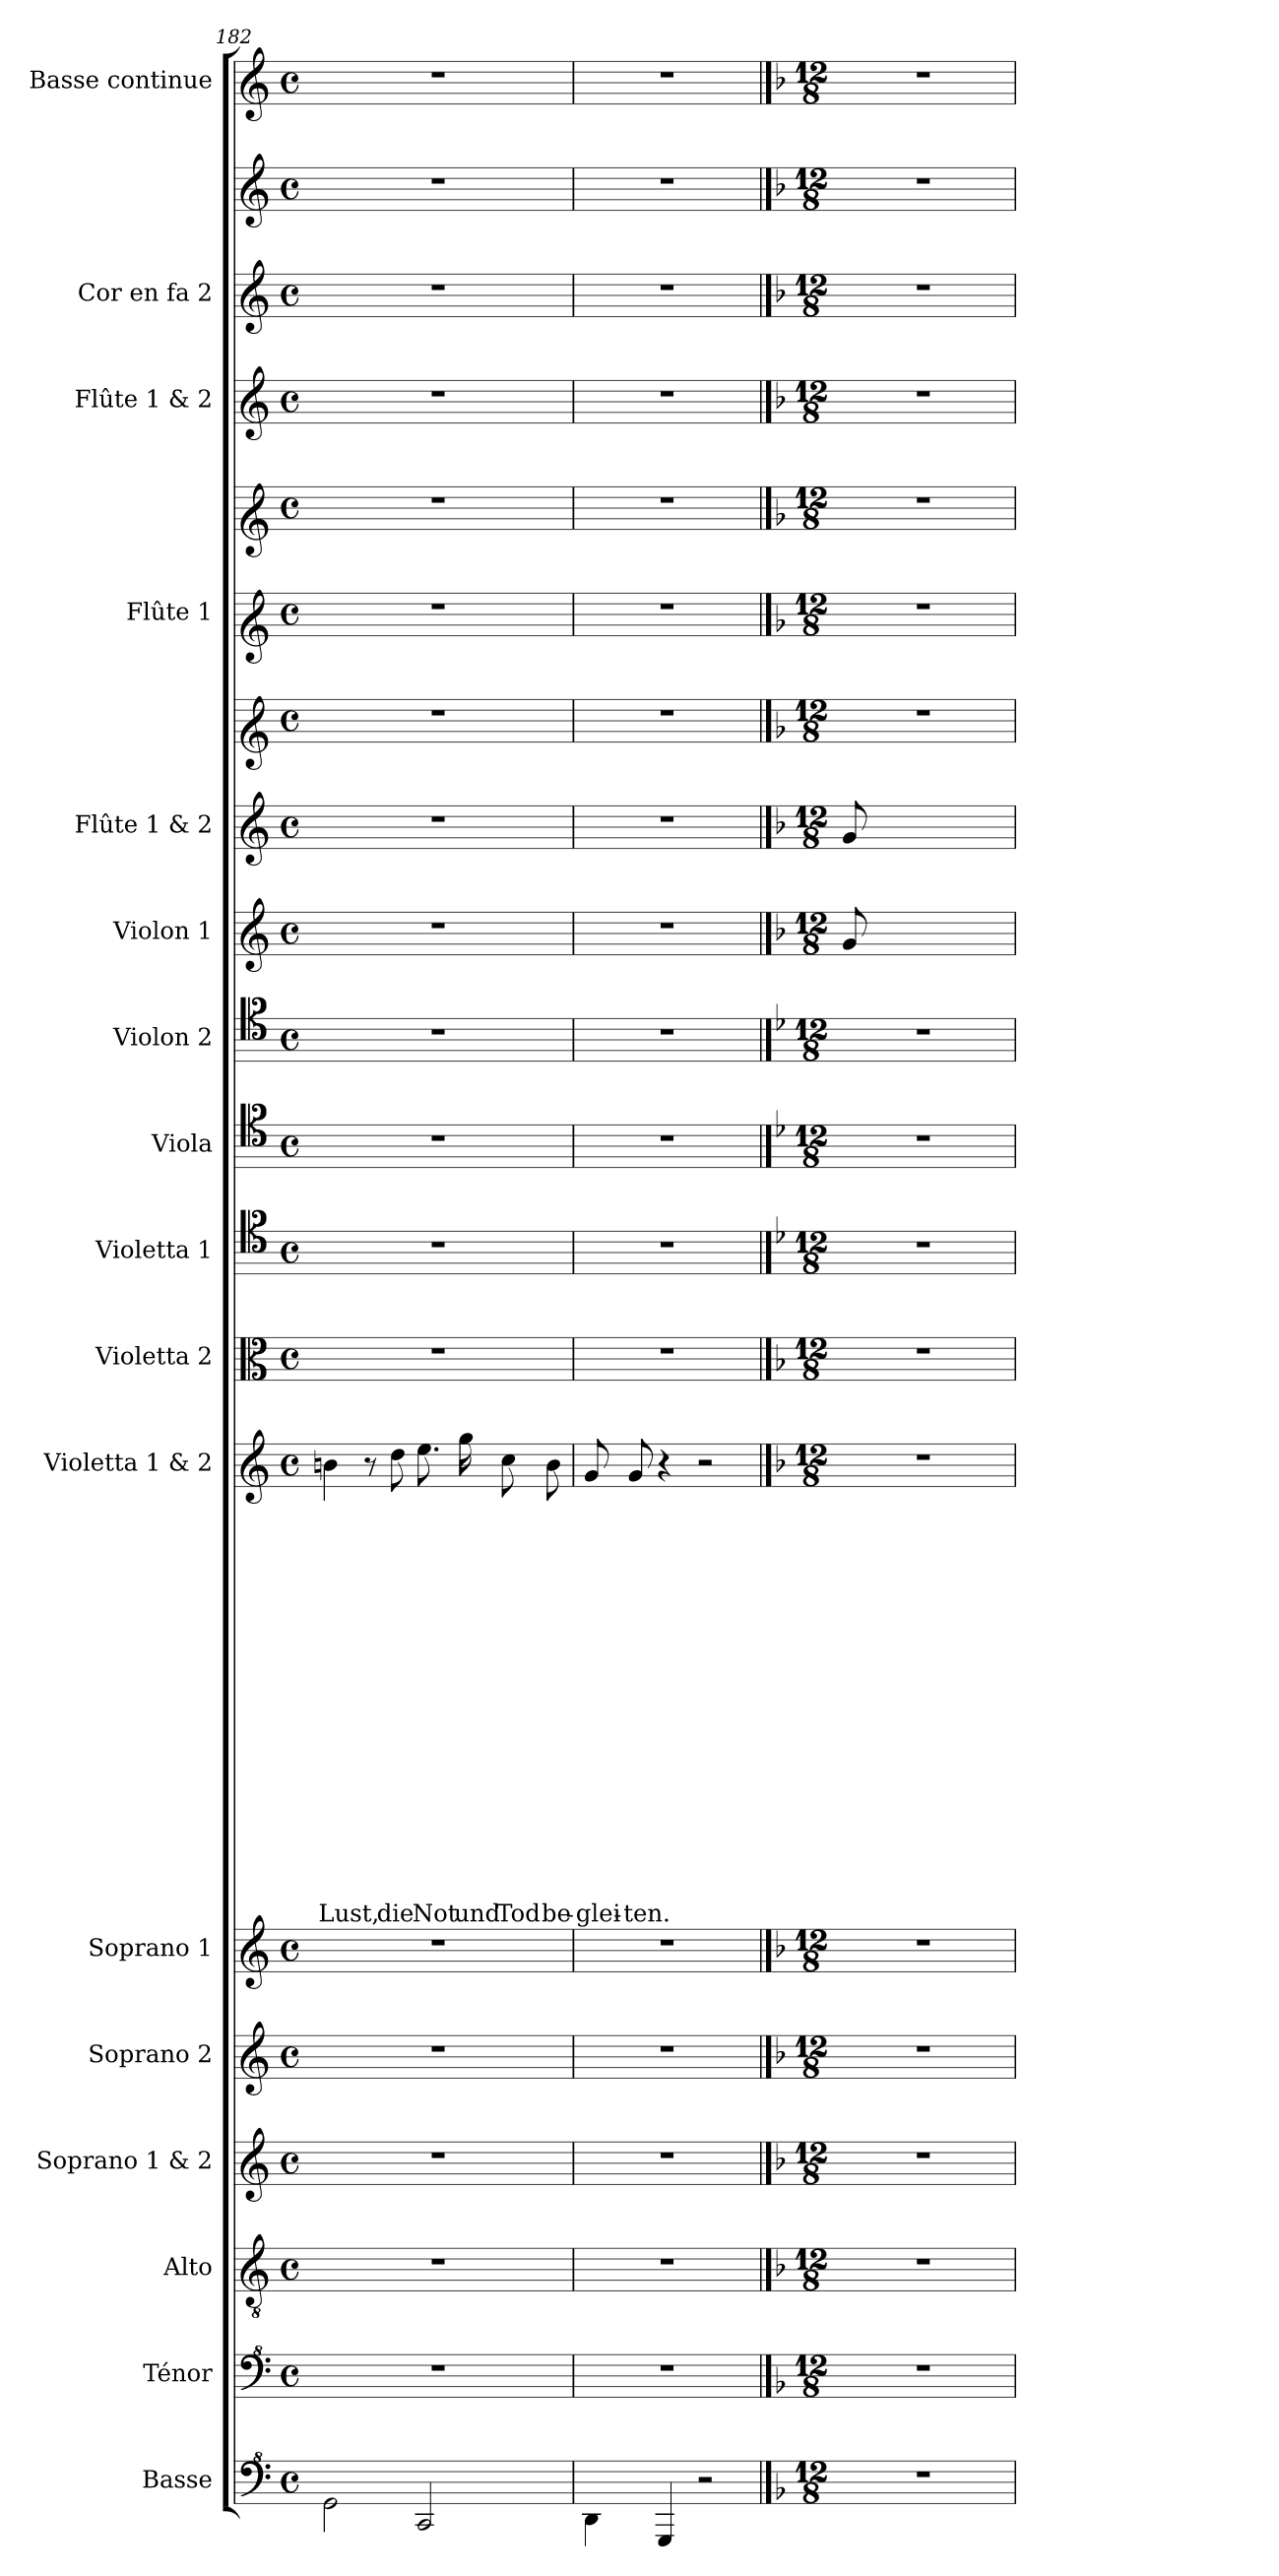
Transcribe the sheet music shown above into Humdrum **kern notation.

**kern	**kern	**kern	**kern	**kern	**kern	**kern	**text	**text	**text	**text	**text	**text	**text	**text	**text	**text	**text	**text	**text	**text	**text	**text	**text	**text	**kern	**kern	**kern	**kern	**kern	**kern	**kern	**kern	**kern	**kern	**kern	**kern	**kern
*part17	*part16	*part15	*part14	*part13	*part12	*part11	*part11	*part11	*part11	*part11	*part11	*part11	*part11	*part11	*part11	*part11	*part11	*part11	*part11	*part11	*part11	*part11	*part11	*part11	*part10	*part9	*part8	*part7	*part6	*part5	*part5	*part4	*part4	*part3	*part2	*part2	*part1
*staff20	*staff19	*staff18	*staff17	*staff16	*staff15	*staff14	*staff14	*staff14	*staff14	*staff14	*staff14	*staff14	*staff14	*staff14	*staff14	*staff14	*staff14	*staff14	*staff14	*staff14	*staff14	*staff14	*staff14	*staff14	*staff13	*staff12	*staff11	*staff10	*staff9	*staff8	*staff7	*staff6	*staff5	*staff4	*staff3	*staff2	*staff1
*I"Basse	*I"Ténor	*I"Alto	*I"Soprano 1 & 2	*I"Soprano 2	*I"Soprano 1	*I"Violetta 1 & 2	*	*	*	*	*	*	*	*	*	*	*	*	*	*	*	*	*	*	*I"Violetta 2	*I"Violetta 1	*I"Viola	*I"Violon 2	*I"Violon 1	*I"Flûte 1 & 2	*	*I"Flûte 1	*	*I"Flûte 1 & 2	*I"Cor en fa 2	*	*I"Basse continue
*I'Bas	*I'T	*I'A	*	*I'S 2	*I'S 1	*	*	*	*	*	*	*	*	*	*	*	*	*	*	*	*	*	*	*	*I'Vta 2	*I'Vta 1	*I'Vla	*I'Vln 2	*I'Vln 1	*I'Vln 1	*	*I'Fl 1	*	*	*I'Cor 2	*	*I'BC
*clefF^4	*clefF^4	*clefGv2	*clefG2	*clefG2	*clefG2	*clefG2	*	*	*	*	*	*	*	*	*	*	*	*	*	*	*	*	*	*	*clefC3	*clefC5	*clefC5	*clefC5	*clefG2	*clefG2	*clefG1	*clefG1	*clefG1	*clefG2	*clefG2	*clefG2	*clefG2
*ITrd7c12	*	*	*	*	*	*	*	*	*	*	*	*	*	*	*	*	*	*	*	*	*	*	*	*	*	*	*	*	*	*	*	*	*	*	*	*ITrd4c7	*ITrd4c7
*k[]	*k[]	*k[]	*k[]	*k[]	*k[]	*k[]	*	*	*	*	*	*	*	*	*	*	*	*	*	*	*	*	*	*	*k[]	*k[]	*k[]	*k[]	*k[]	*k[]	*k[]	*k[]	*k[]	*k[]	*k[]	*k[b-]	*k[b-]
*C:	*C:	*C:	*C:	*C:	*C:	*C:	*	*	*	*	*	*	*	*	*	*	*	*	*	*	*	*	*	*	*C:	*C:	*C:	*C:	*C:	*C:	*C:	*C:	*C:	*C:	*C:	*F:	*F:
*M4/4	*M4/4	*M4/4	*M4/4	*M4/4	*M4/4	*M4/4	*	*	*	*	*	*	*	*	*	*	*	*	*	*	*	*	*	*	*M4/4	*M4/4	*M4/4	*M4/4	*M4/4	*M4/4	*M4/4	*M4/4	*M4/4	*M4/4	*M4/4	*M4/4	*M4/4
*met(c)	*met(c)	*met(c)	*met(c)	*met(c)	*met(c)	*met(c)	*	*	*	*	*	*	*	*	*	*	*	*	*	*	*	*	*	*	*met(c)	*met(c)	*met(c)	*met(c)	*met(c)	*met(c)	*met(c)	*met(c)	*met(c)	*met(c)	*met(c)	*met(c)	*met(c)
=182	=182	=182	=182	=182	=182	=182	=182	=182	=182	=182	=182	=182	=182	=182	=182	=182	=182	=182	=182	=182	=182	=182	=182	=182	=182	=182	=182	=182	=182	=182	=182	=182	=182	=182	=182	=182	=182
2GG\	1r	1r	1r	1r	1r	4bn\	.	.	.	.	.	.	.	.	.	.	.	.	.	.	.	.	.	Lust,	1r	1r	1r	1r	1r	1r	1r	1r	1r	1r	1r	1r	1r
.	.	.	.	.	.	8r	.	.	.	.	.	.	.	.	.	.	.	.	.	.	.	.	.	.	.	.	.	.	.	.	.	.	.	.	.	.	.
.	.	.	.	.	.	8dd\	.	.	.	.	.	.	.	.	.	.	.	.	.	.	.	.	.	die	.	.	.	.	.	.	.	.	.	.	.	.	.
2CC/	.	.	.	.	.	8.ee\	.	.	.	.	.	.	.	.	.	.	.	.	.	.	.	.	.	Not	.	.	.	.	.	.	.	.	.	.	.	.	.
.	.	.	.	.	.	16gg\	.	.	.	.	.	.	.	.	.	.	.	.	.	.	.	.	.	und	.	.	.	.	.	.	.	.	.	.	.	.	.
.	.	.	.	.	.	8cc\	.	.	.	.	.	.	.	.	.	.	.	.	.	.	.	.	.	Tod	.	.	.	.	.	.	.	.	.	.	.	.	.
.	.	.	.	.	.	8b\	.	.	.	.	.	.	.	.	.	.	.	.	.	.	.	.	.	be-	.	.	.	.	.	.	.	.	.	.	.	.	.
=183	=183	=183	=183	=183	=183	=183	=183	=183	=183	=183	=183	=183	=183	=183	=183	=183	=183	=183	=183	=183	=183	=183	=183	=183	=183	=183	=183	=183	=183	=183	=183	=183	=183	=183	=183	=183	=183
4DD\	1r	1r	1r	1r	1r	8g/	.	.	.	.	.	.	.	.	.	.	.	.	.	.	.	.	.	-glei-	1r	1r	1r	1r	1r	1r	1r	1r	1r	1r	1r	1r	1r
.	.	.	.	.	.	8g/	.	.	.	.	.	.	.	.	.	.	.	.	.	.	.	.	.	-ten.	.	.	.	.	.	.	.	.	.	.	.	.	.
4GGG/	.	.	.	.	.	4r	.	.	.	.	.	.	.	.	.	.	.	.	.	.	.	.	.	.	.	.	.	.	.	.	.	.	.	.	.	.	.
2r	.	.	.	.	.	2r	.	.	.	.	.	.	.	.	.	.	.	.	.	.	.	.	.	.	.	.	.	.	.	.	.	.	.	.	.	.	.
!!LO:PB:g=z
==184	==184	==184	==184	==184	==184	==184	==184	==184	==184	==184	==184	==184	==184	==184	==184	==184	==184	==184	==184	==184	==184	==184	==184	==184	==184	==184	==184	==184	==184	==184	==184	==184	==184	==184	==184	==184	==184
*k[b-]	*k[b-]	*k[b-]	*k[b-]	*k[b-]	*k[b-]	*k[b-]	*	*	*	*	*	*	*	*	*	*	*	*	*	*	*	*	*	*	*k[b-]	*k[b-]	*k[b-]	*k[b-]	*k[b-]	*k[b-]	*k[b-]	*k[b-]	*k[b-]	*k[b-]	*k[b-]	*k[b-e-]	*k[b-e-]
*F:	*F:	*F:	*F:	*F:	*F:	*F:	*	*	*	*	*	*	*	*	*	*	*	*	*	*	*	*	*	*	*F:	*F:	*F:	*F:	*F:	*F:	*F:	*F:	*F:	*F:	*F:	*B-:	*B-:
*M12/8	*M12/8	*M12/8	*M12/8	*M12/8	*M12/8	*M12/8	*	*	*	*	*	*	*	*	*	*	*	*	*	*	*	*	*	*	*M12/8	*M12/8	*M12/8	*M12/8	*M12/8	*M12/8	*M12/8	*M12/8	*M12/8	*M12/8	*M12/8	*M12/8	*M12/8
1.r	1.r	1.r	1.r	1.r	1.r	1.r	.	.	.	.	.	.	.	.	.	.	.	.	.	.	.	.	.	.	1.r	1.r	1.r	1.r	8g/	8g/	1.r	1.r	1.r	1.r	1.r	1.r	1.r
.	.	.	.	.	.	.	.	.	.	.	.	.	.	.	.	.	.	.	.	.	.	.	.	.	.	.	.	.	1ryy	1ryy	.	.	.	.	.	.	.
.	.	.	.	.	.	.	.	.	.	.	.	.	.	.	.	.	.	.	.	.	.	.	.	.	.	.	.	.	4.ryy	4.ryy	.	.	.	.	.	.	.
=	=	=	=	=	=	=	=	=	=	=	=	=	=	=	=	=	=	=	=	=	=	=	=	=	=	=	=	=	=	=	=	=	=	=	=	=	=
*-	*-	*-	*-	*-	*-	*-	*-	*-	*-	*-	*-	*-	*-	*-	*-	*-	*-	*-	*-	*-	*-	*-	*-	*-	*-	*-	*-	*-	*-	*-	*-	*-	*-	*-	*-	*-	*-
